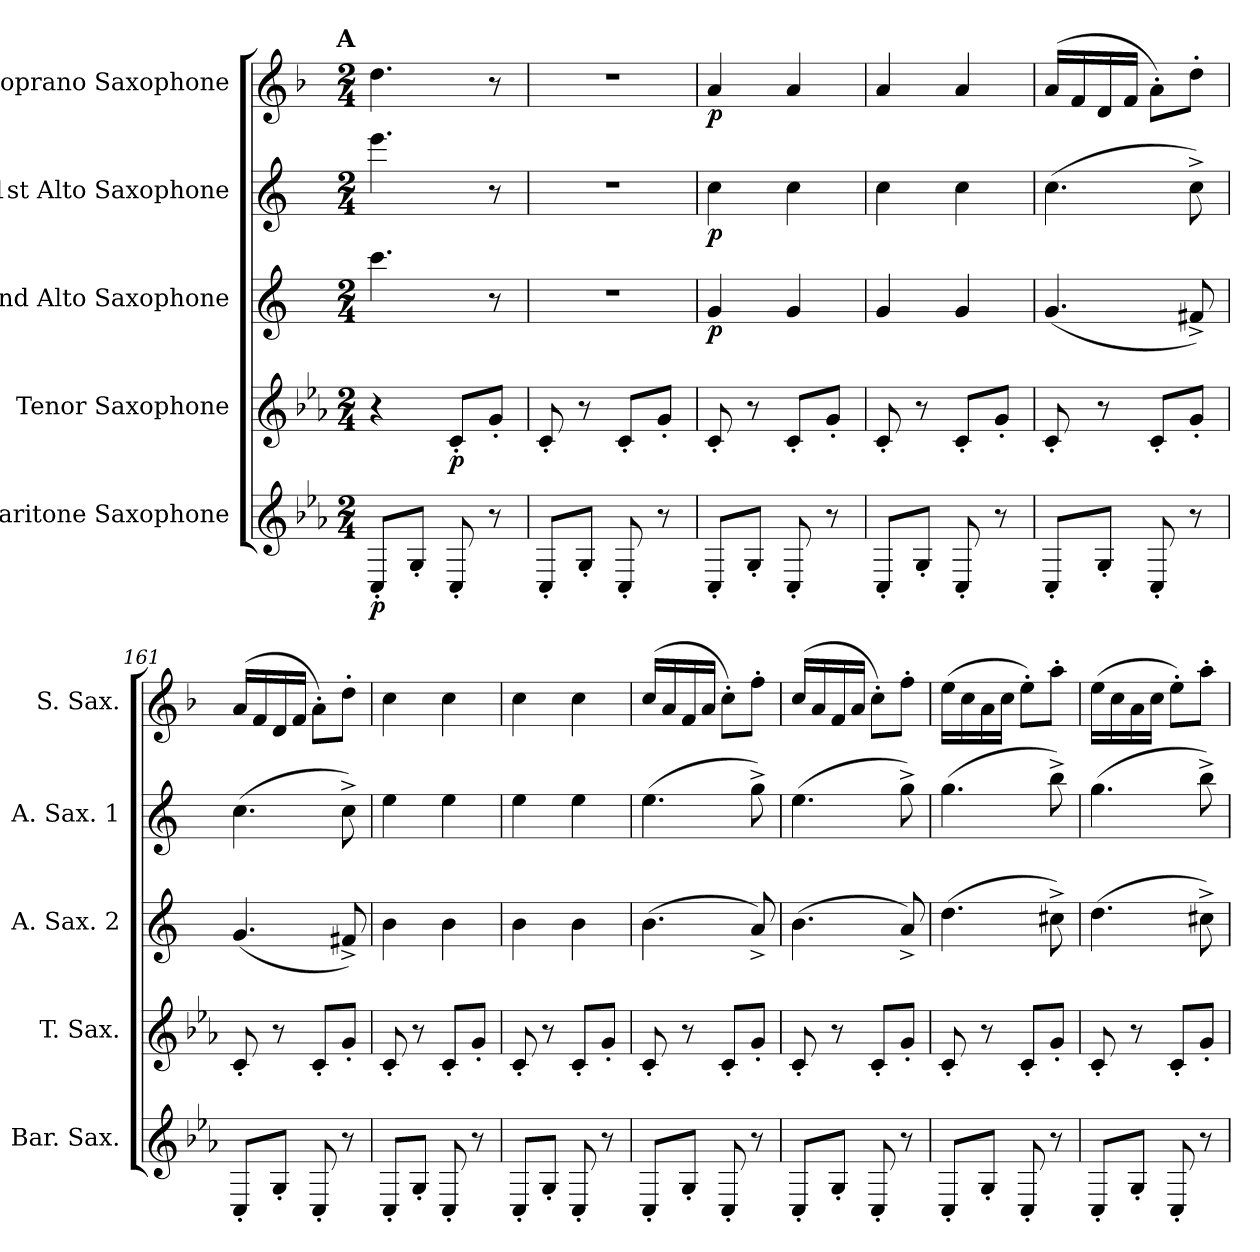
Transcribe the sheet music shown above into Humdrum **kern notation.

**kern	**dynam	**kern	**dynam	**kern	**dynam	**kern	**dynam	**kern	**dynam
*part5	*part5	*part4	*part4	*part3	*part3	*part2	*part2	*part1	*part1
*staff5	*staff5	*staff4	*staff4	*staff3	*staff3	*staff2	*staff2	*staff1	*staff1
*I"Baritone Saxophone	*	*I"Tenor Saxophone	*	*I"2nd Alto Saxophone	*	*I"1st Alto Saxophone	*	*I"Soprano Saxophone	*
*I'Bar. Sax.	*	*I'T. Sax.	*	*I'A. Sax. 2	*	*I'A. Sax. 1	*	*I'S. Sax.	*
*clefG2	*	*clefG2	*	*clefG2	*	*clefG2	*	*clefG2	*
*ITrd12c21	*	*ITrd8c14	*	*ITrd5c9	*	*ITrd5c9	*	*ITrd1c2	*
*k[b-e-a-]	*	*k[b-e-a-]	*	*k[b-e-a-]	*	*k[b-e-a-]	*	*k[b-e-a-]	*
*M2/4	*	*M2/4	*	*M2/4	*	*M2/4	*	*M2/4	*
!!LO:REH:place=s1:a:B:enc=none:fs=14:t=A
=156	=156	=156	=156	=156	=156	=156	=156	=156	=156
!	!LO:DY:b	!	!	!	!	!	!	!	!
8CC'/L	p	4r	.	4.ee-\	.	4.gg\	.	4.cc\	.
8GG'/J	.	.	.	.	.	.	.	.	.
!	!	!	!LO:DY:b	!	!	!	!	!	!
8CC'/	.	8C'/L	p	.	.	.	.	.	.
8r	.	8G'/J	.	8r	.	8r	.	8r	.
=157	=157	=157	=157	=157	=157	=157	=157	=157	=157
8CC'/L	.	8C'/	.	2r	.	2r	.	2r	.
8GG'/J	.	8r	.	.	.	.	.	.	.
8CC'/	.	8C'/L	.	.	.	.	.	.	.
8r	.	8G'/J	.	.	.	.	.	.	.
=158	=158	=158	=158	=158	=158	=158	=158	=158	=158
!	!	!	!	!	!LO:DY:b	!	!LO:DY:b	!	!LO:DY:b
8CC'/L	.	8C'/	.	4B-/	p	4e-\	p	4g/	p
8GG'/J	.	8r	.	.	.	.	.	.	.
8CC'/	.	8C'/L	.	4B-/	.	4e-\	.	4g/	.
8r	.	8G'/J	.	.	.	.	.	.	.
=159	=159	=159	=159	=159	=159	=159	=159	=159	=159
8CC'/L	.	8C'/	.	4B-/	.	4e-\	.	4g/	.
8GG'/J	.	8r	.	.	.	.	.	.	.
8CC'/	.	8C'/L	.	4B-/	.	4e-\	.	4g/	.
8r	.	8G'/J	.	.	.	.	.	.	.
=160	=160	=160	=160	=160	=160	=160	=160	=160	=160
8CC'/L	.	8C'/	.	(4.B-/	.	(4.e-\	.	(16g/LL	.
.	.	.	.	.	.	.	.	16e-/	.
8GG'/J	.	8r	.	.	.	.	.	16c/	.
.	.	.	.	.	.	.	.	16e-/JJ	.
8CC'/	.	8C'/L	.	.	.	.	.	8g'\L)	.
8r	.	8G'/J	.	8An^/)	.	8e-^\)	.	8cc'\J	.
!!LO:LB:g=z
=161	=161	=161	=161	=161	=161	=161	=161	=161	=161
8CC'/L	.	8C'/	.	(4.B-/	.	(4.e-\	.	(16g/LL	.
.	.	.	.	.	.	.	.	16e-/	.
8GG'/J	.	8r	.	.	.	.	.	16c/	.
.	.	.	.	.	.	.	.	16e-/JJ	.
8CC'/	.	8C'/L	.	.	.	.	.	8g'\L)	.
8r	.	8G'/J	.	8An^/)	.	8e-^\)	.	8cc'\J	.
=162	=162	=162	=162	=162	=162	=162	=162	=162	=162
8CC'/L	.	8C'/	.	4d\	.	4g\	.	4b-\	.
8GG'/J	.	8r	.	.	.	.	.	.	.
8CC'/	.	8C'/L	.	4d\	.	4g\	.	4b-\	.
8r	.	8G'/J	.	.	.	.	.	.	.
=163	=163	=163	=163	=163	=163	=163	=163	=163	=163
8CC'/L	.	8C'/	.	4d\	.	4g\	.	4b-\	.
8GG'/J	.	8r	.	.	.	.	.	.	.
8CC'/	.	8C'/L	.	4d\	.	4g\	.	4b-\	.
8r	.	8G'/J	.	.	.	.	.	.	.
=164	=164	=164	=164	=164	=164	=164	=164	=164	=164
8CC'/L	.	8C'/	.	(4.d\	.	(4.g\	.	(16b-/LL	.
.	.	.	.	.	.	.	.	16g/	.
8GG'/J	.	8r	.	.	.	.	.	16e-/	.
.	.	.	.	.	.	.	.	16g/JJ	.
8CC'/	.	8C'/L	.	.	.	.	.	8b-'\L)	.
8r	.	8G'/J	.	8c^/)	.	8b-^\)	.	8ee-'\J	.
=165	=165	=165	=165	=165	=165	=165	=165	=165	=165
8CC'/L	.	8C'/	.	(4.d\	.	(4.g\	.	(16b-/LL	.
.	.	.	.	.	.	.	.	16g/	.
8GG'/J	.	8r	.	.	.	.	.	16e-/	.
.	.	.	.	.	.	.	.	16g/JJ	.
8CC'/	.	8C'/L	.	.	.	.	.	8b-'\L)	.
8r	.	8G'/J	.	8c^/)	.	8b-^\)	.	8ee-'\J	.
=166	=166	=166	=166	=166	=166	=166	=166	=166	=166
8CC'/L	.	8C'/	.	(4.f\	.	(4.b-\	.	(16dd\LL	.
.	.	.	.	.	.	.	.	16b-\	.
8GG'/J	.	8r	.	.	.	.	.	16g\	.
.	.	.	.	.	.	.	.	16b-\JJ	.
8CC'/	.	8C'/L	.	.	.	.	.	8dd'\L)	.
8r	.	8G'/J	.	8en^\)	.	8dd^\)	.	8gg'\J	.
!!LO:PB:g=z
=167	=167	=167	=167	=167	=167	=167	=167	=167	=167
8CC'/L	.	8C'/	.	(4.f\	.	(4.b-\	.	(16dd\LL	.
.	.	.	.	.	.	.	.	16b-\	.
8GG'/J	.	8r	.	.	.	.	.	16g\	.
.	.	.	.	.	.	.	.	16b-\JJ	.
8CC'/	.	8C'/L	.	.	.	.	.	8dd'\L)	.
8r	.	8G'/J	.	8en^\)	.	8dd^\)	.	8gg'\J	.
=	=	=	=	=	=	=	=	=	=
*-	*-	*-	*-	*-	*-	*-	*-	*-	*-
